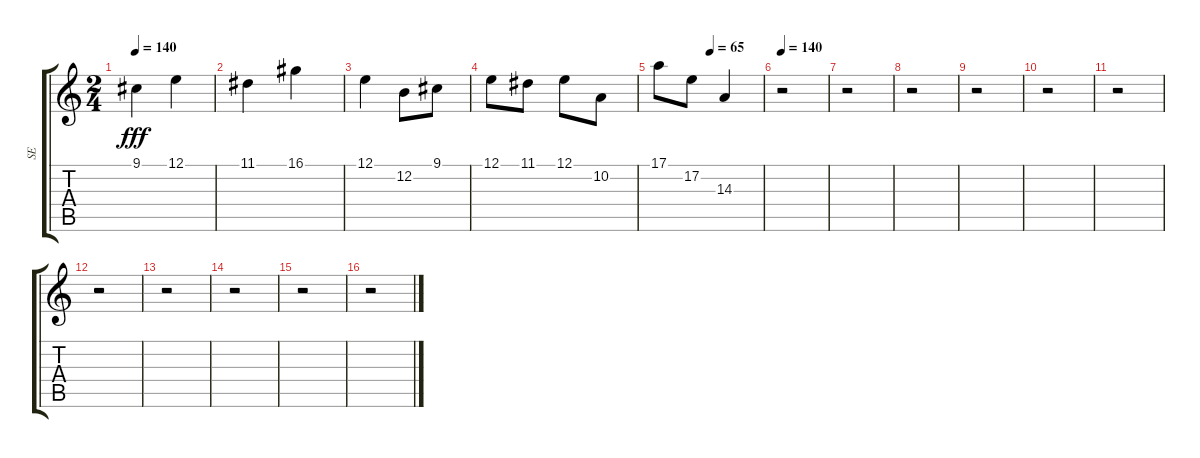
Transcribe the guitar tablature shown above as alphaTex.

\track ("SE" "SE") {instrument stringensemble1}
\staff {score tabs}
\tuning (E4 B3 G3 D3 A2 E2) {hide}
\ts (2 4)
\tempo 140
\clef g2
\ks c
9.1.4{dy fff} 12.1.4 |
11.1.4 16.1.4 |
12.1.4 12.2.8 9.1.8 |
12.1.8 11.1.8 12.1.8 10.2.8 |
\tempo (65 0.5)
17.1.8 17.2.8 14.3.4 |
\tempo 140
r.2 |
r.2 |
r.2 |
r.2 |
r.2 |
r.2 |
r.2 |
r.2 |
r.2 |
r.2 |
r.2
